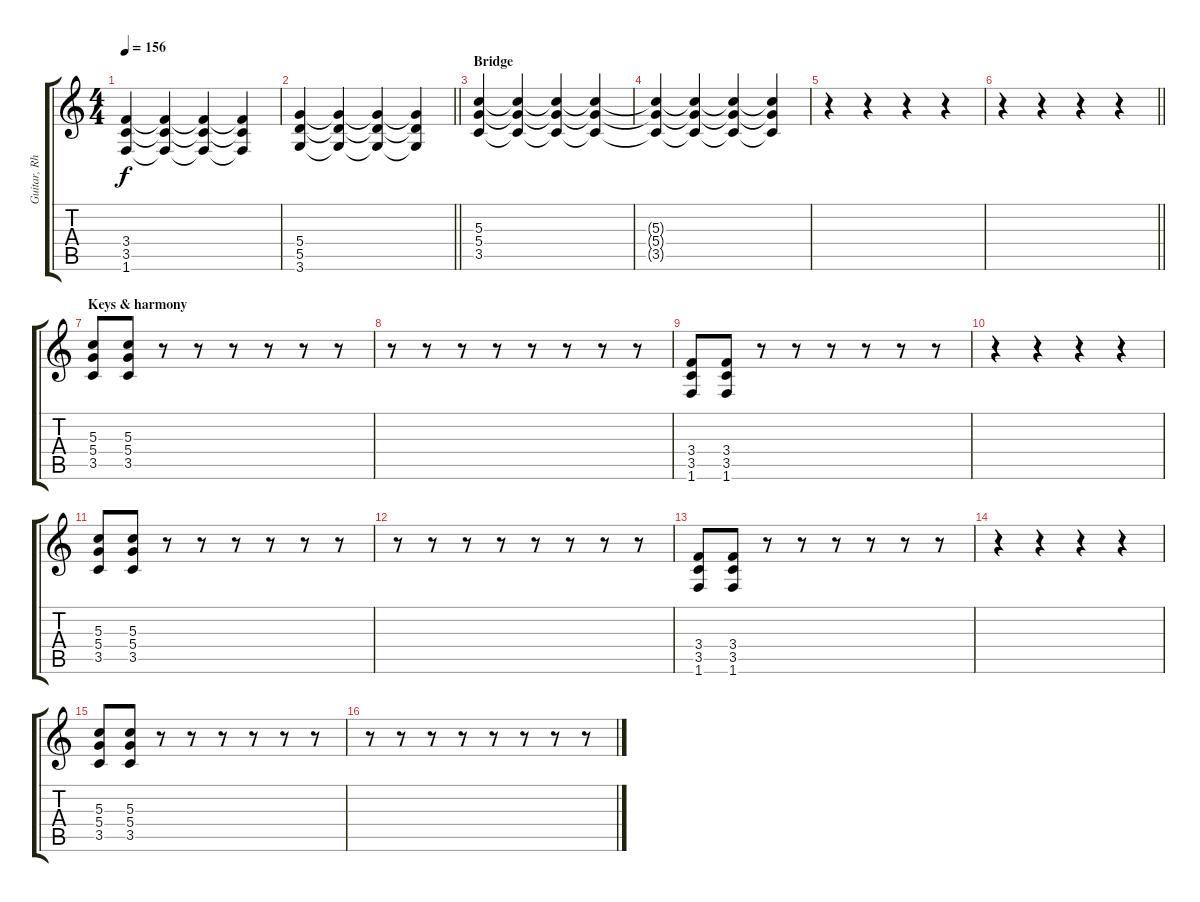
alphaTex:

\track ("Guitar, Rhythm" "Guitar, Rh") {instrument distortionguitar}
\staff {score tabs}
\tuning (E4 B3 G3 D3 A2 E2) {hide}
\ts (4 4)
\tempo 156
\clef g2
\ks c
(3.4 3.5 1.6).4{dy f} (3.4{t} 3.5{t} 1.6{t}).4 (3.4{t} 3.5{t} 1.6{t}).4 (3.4{t} 3.5{t} 1.6{t}).4 |
\barLineRight lightlight
(5.4 5.5 3.6).4 (5.4{t} 5.5{t} 3.6{t}).4 (5.4{t} 5.5{t} 3.6{t}).4 (5.4{t} 5.5{t} 3.6{t}).4 |
\section ("" "Bridge")
(5.3 5.4 3.5).4 (5.3{t} 5.4{t} 3.5{t}).4 (5.3{t} 5.4{t} 3.5{t}).4 (5.3{t} 5.4{t} 3.5{t}).4 |
(5.3{t} 5.4{t} 3.5{t}).4 (5.3{t} 5.4{t} 3.5{t}).4 (5.3{t} 5.4{t} 3.5{t}).4 (5.3{t} 5.4{t} 3.5{t}).4 |
r.4 r.4 r.4 r.4 |
\barLineRight lightlight
r.4 r.4 r.4 r.4 |
\section ("" "Keys & harmony")
(5.3 5.4 3.5).8 (5.3 5.4 3.5).8 r.8 r.8 r.8 r.8 r.8 r.8 |
r.8 r.8 r.8 r.8 r.8 r.8 r.8 r.8 |
(3.4 3.5 1.6).8 (3.4 3.5 1.6).8 r.8 r.8 r.8 r.8 r.8 r.8 |
r.4 r.4 r.4 r.4 |
(5.3 5.4 3.5).8 (5.3 5.4 3.5).8 r.8 r.8 r.8 r.8 r.8 r.8 |
r.8 r.8 r.8 r.8 r.8 r.8 r.8 r.8 |
(3.4 3.5 1.6).8 (3.4 3.5 1.6).8 r.8 r.8 r.8 r.8 r.8 r.8 |
r.4 r.4 r.4 r.4 |
(5.3 5.4 3.5).8 (5.3 5.4 3.5).8 r.8 r.8 r.8 r.8 r.8 r.8 |
r.8 r.8 r.8 r.8 r.8 r.8 r.8 r.8
